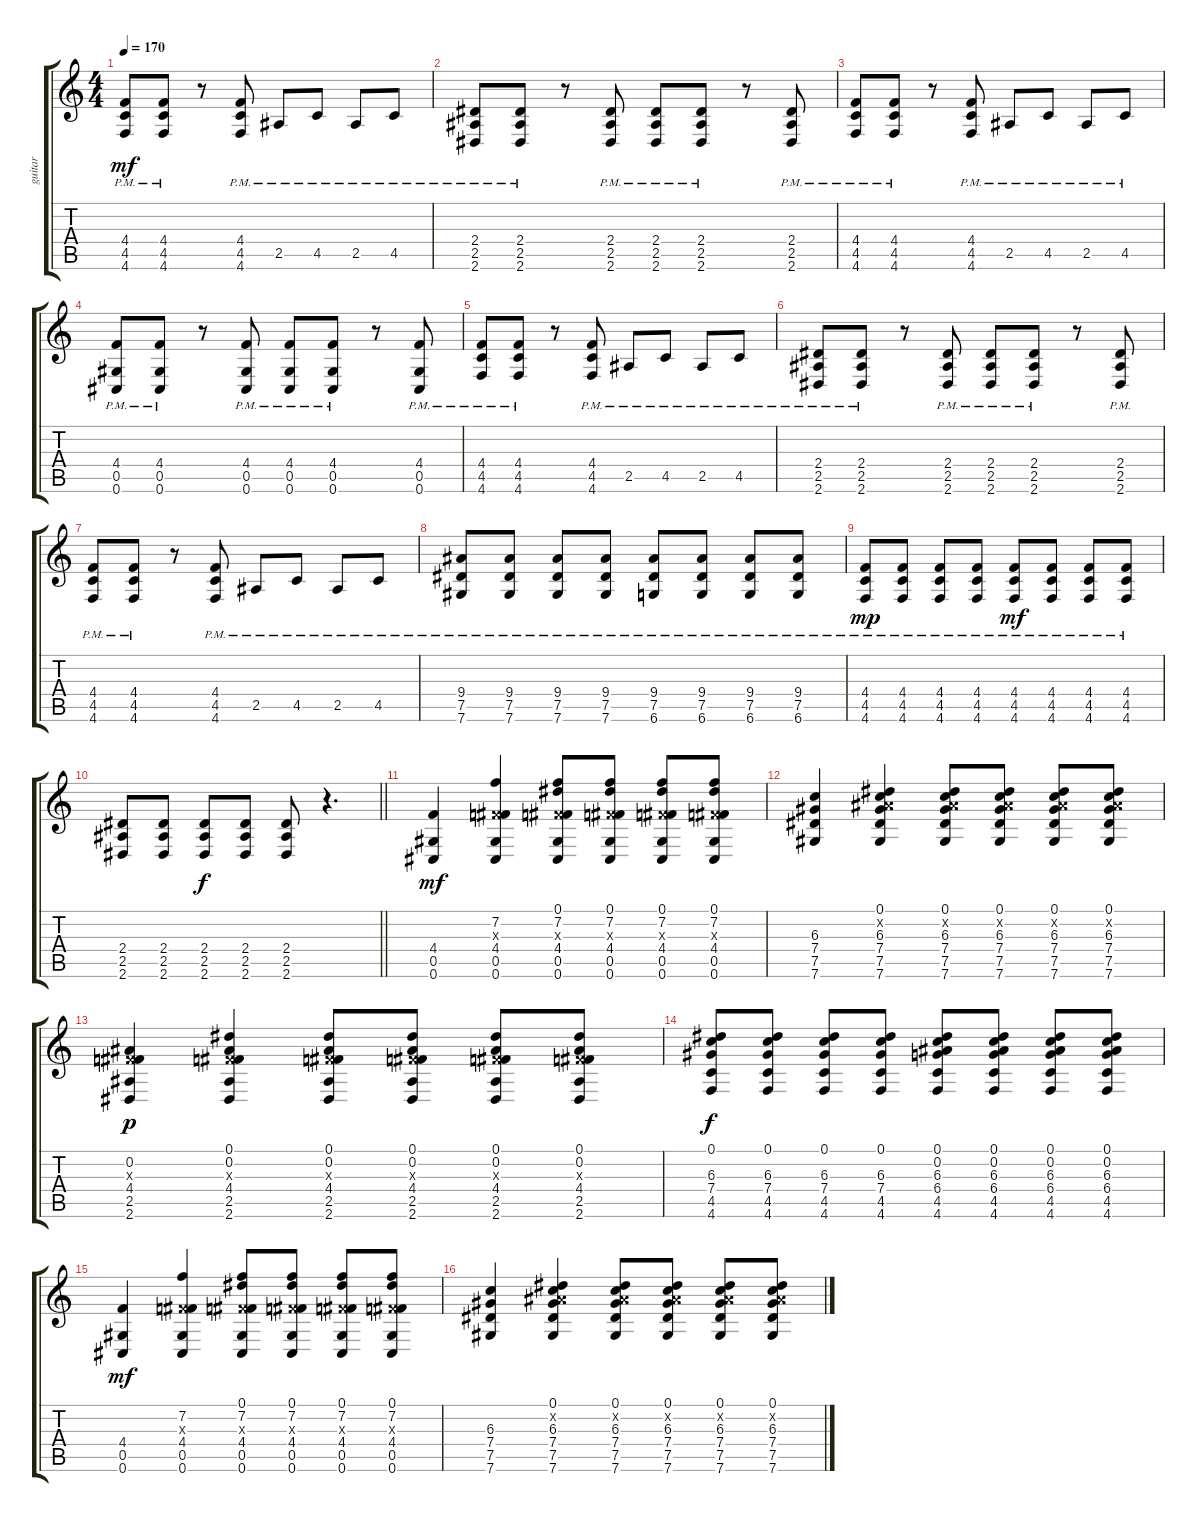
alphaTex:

\track ("guitar" "guitar") {instrument acousticguitarsteel}
\staff {score tabs}
\tuning (Eb4 Bb3 Gb3 Db3 Ab2 Db2) {hide}
\ts (4 4)
\tempo 170
\clef g2
\ks c
(4.4 4.5{pm} 4.6{pm}).8{dy mf} (4.4 4.5{pm} 4.6{pm}).8 r.8 (4.4 4.5{pm} 4.6{pm}).8 2.5{pm}.8 4.5{pm}.8 2.5{pm}.8 4.5{pm}.8 |
(2.4 2.5{pm} 2.6{pm}).8 (2.4 2.5{pm} 2.6{pm}).8 r.8 (2.4 2.5{pm} 2.6{pm}).8 (2.4 2.5{pm} 2.6{pm}).8 (2.4 2.5{pm} 2.6{pm}).8 r.8 (2.4 2.5{pm} 2.6{pm}).8 |
(4.4 4.5{pm} 4.6{pm}).8 (4.4 4.5{pm} 4.6{pm}).8 r.8 (4.4 4.5{pm} 4.6{pm}).8 2.5{pm}.8 4.5{pm}.8 2.5{pm}.8 4.5{pm}.8 |
(4.4{pm} 0.5{pm} 0.6{pm}).8 (4.4{pm} 0.5{pm} 0.6{pm}).8 r.8 (4.4{pm} 0.5{pm} 0.6{pm}).8 (4.4{pm} 0.5{pm} 0.6{pm}).8 (4.4{pm} 0.5{pm} 0.6{pm}).8 r.8 (4.4{pm} 0.5{pm} 0.6{pm}).8 |
(4.4 4.5{pm} 4.6{pm}).8 (4.4 4.5{pm} 4.6{pm}).8 r.8 (4.4 4.5{pm} 4.6{pm}).8 2.5{pm}.8 4.5{pm}.8 2.5{pm}.8 4.5{pm}.8 |
(2.4 2.5{pm} 2.6{pm}).8 (2.4 2.5{pm} 2.6{pm}).8 r.8 (2.4 2.5{pm} 2.6{pm}).8 (2.4 2.5{pm} 2.6{pm}).8 (2.4 2.5{pm} 2.6{pm}).8 r.8 (2.4 2.5{pm} 2.6{pm}).8 |
(4.4 4.5{pm} 4.6{pm}).8 (4.4 4.5{pm} 4.6{pm}).8 r.8 (4.4 4.5{pm} 4.6{pm}).8 2.5{pm}.8 4.5{pm}.8 2.5{pm}.8 4.5{pm}.8 |
(9.4{pm} 7.5{pm} 7.6{pm}).8 (9.4{pm} 7.5{pm} 7.6{pm}).8 (9.4{pm} 7.5{pm} 7.6{pm}).8 (9.4{pm} 7.5{pm} 7.6{pm}).8 (9.4{pm} 7.5{pm} 6.6{pm}).8 (9.4{pm} 7.5{pm} 6.6{pm}).8 (9.4{pm} 7.5{pm} 6.6{pm}).8 (9.4{pm} 7.5{pm} 6.6{pm}).8 |
(4.4{pm} 4.5{pm} 4.6{pm}).8{dy mp} (4.4{pm} 4.5{pm} 4.6{pm}).8 (4.4{pm} 4.5{pm} 4.6{pm}).8 (4.4{pm} 4.5{pm} 4.6{pm}).8 (4.4{pm} 4.5{pm} 4.6{pm}).8{dy mf} (4.4{pm} 4.5{pm} 4.6{pm}).8 (4.4{pm} 4.5{pm} 4.6{pm}).8 (4.4{pm} 4.5{pm} 4.6{pm}).8 |
\barLineRight lightlight
(2.4 2.5 2.6).8 (2.4 2.5 2.6).8 (2.4 2.5 2.6).8{dy f} (2.4 2.5 2.6).8 (2.4 2.5 2.6).8 r.4{d} |
\section ("" "")
(4.4 0.5 0.6).4{dy mf} (7.2 0.3{x} 4.4 0.5 0.6).4 (0.1 7.2 0.3{x} 4.4 0.5 0.6).8 (0.1 7.2 0.3{x} 4.4 0.5 0.6).8 (0.1 7.2 0.3{x} 4.4 0.5 0.6).8 (0.1 7.2 0.3{x} 4.4 0.5 0.6).8 |
(6.3 7.4 7.5 7.6).4 (0.1 0.2{x} 6.3 7.4 7.5 7.6).4 (0.1 0.2{x} 6.3 7.4 7.5 7.6).8 (0.1 0.2{x} 6.3 7.4 7.5 7.6).8 (0.1 0.2{x} 6.3 7.4 7.5 7.6).8 (0.1 0.2{x} 6.3 7.4 7.5 7.6).8 |
(0.2 0.3{x} 4.4 2.5 2.6).4{dy p} (0.1 0.2 0.3{x} 4.4 2.5 2.6).4 (0.1 0.2 0.3{x} 4.4 2.5 2.6).8 (0.1 0.2 0.3{x} 4.4 2.5 2.6).8 (0.1 0.2 0.3{x} 4.4 2.5 2.6).8 (0.1 0.2 0.3{x} 4.4 2.5 2.6).8 |
(0.1 6.3 7.4 4.5 4.6).8{dy f} (0.1 6.3 7.4 4.5 4.6).8 (0.1 6.3 7.4 4.5 4.6).8 (0.1 6.3 7.4 4.5 4.6).8 (0.1 0.2 6.3 6.4 4.5 4.6).8 (0.1 0.2 6.3 6.4 4.5 4.6).8 (0.1 0.2 6.3 6.4 4.5 4.6).8 (0.1 0.2 6.3 6.4 4.5 4.6).8 |
(4.4 0.5 0.6).4{dy mf} (7.2 0.3{x} 4.4 0.5 0.6).4 (0.1 7.2 0.3{x} 4.4 0.5 0.6).8 (0.1 7.2 0.3{x} 4.4 0.5 0.6).8 (0.1 7.2 0.3{x} 4.4 0.5 0.6).8 (0.1 7.2 0.3{x} 4.4 0.5 0.6).8 |
(6.3 7.4 7.5 7.6).4 (0.1 0.2{x} 6.3 7.4 7.5 7.6).4 (0.1 0.2{x} 6.3 7.4 7.5 7.6).8 (0.1 0.2{x} 6.3 7.4 7.5 7.6).8 (0.1 0.2{x} 6.3 7.4 7.5 7.6).8 (0.1 0.2{x} 6.3 7.4 7.5 7.6).8
